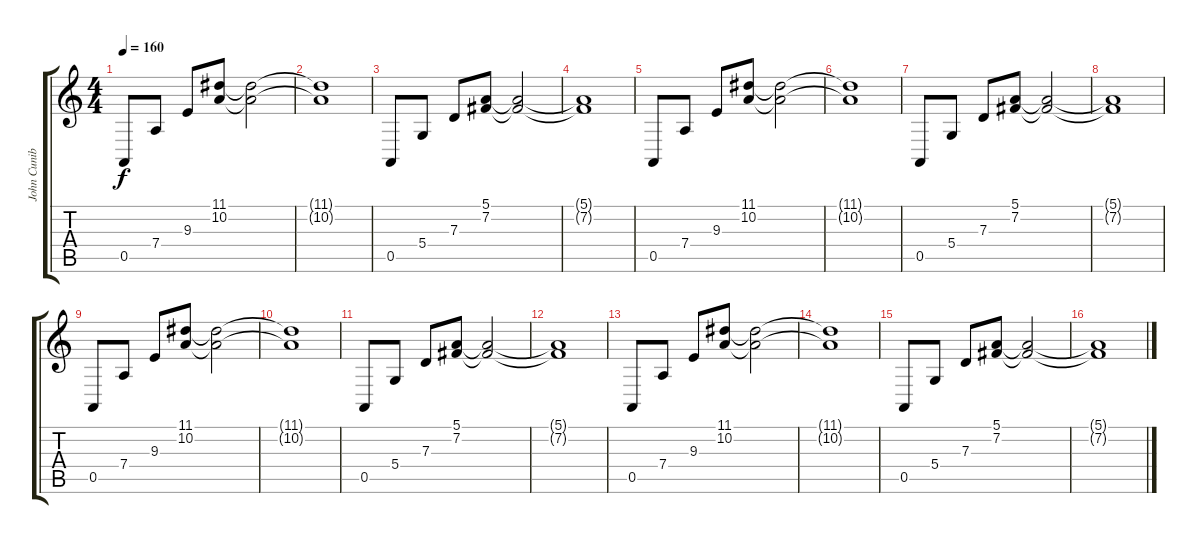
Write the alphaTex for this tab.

\track ("John Cuniberti" "John Cunib") {instrument sitar}
\staff {score tabs}
\tuning (E4 B3 G3 D3 A2 E2) {hide}
\ts (4 4)
\tempo 160
\clef g2
\ks c
0.5.8{dy f} 7.4.8 9.3.8 (11.1 10.2).8 (11.1{t} 10.2{t}).2 |
(11.1{t} 10.2{t}).1 |
0.5.8 5.4.8 7.3.8 (5.1 7.2).8 (5.1{t} 7.2{t}).2 |
(5.1{t} 7.2{t}).1 |
0.5.8 7.4.8 9.3.8 (11.1 10.2).8 (11.1{t} 10.2{t}).2 |
(11.1{t} 10.2{t}).1 |
0.5.8 5.4.8 7.3.8 (5.1 7.2).8 (5.1{t} 7.2{t}).2 |
(5.1{t} 7.2{t}).1 |
0.5.8 7.4.8 9.3.8 (11.1 10.2).8 (11.1{t} 10.2{t}).2 |
(11.1{t} 10.2{t}).1 |
0.5.8 5.4.8 7.3.8 (5.1 7.2).8 (5.1{t} 7.2{t}).2 |
(5.1{t} 7.2{t}).1 |
0.5.8 7.4.8 9.3.8 (11.1 10.2).8 (11.1{t} 10.2{t}).2 |
(11.1{t} 10.2{t}).1 |
0.5.8 5.4.8 7.3.8 (5.1 7.2).8 (5.1{t} 7.2{t}).2 |
(5.1{t} 7.2{t}).1
